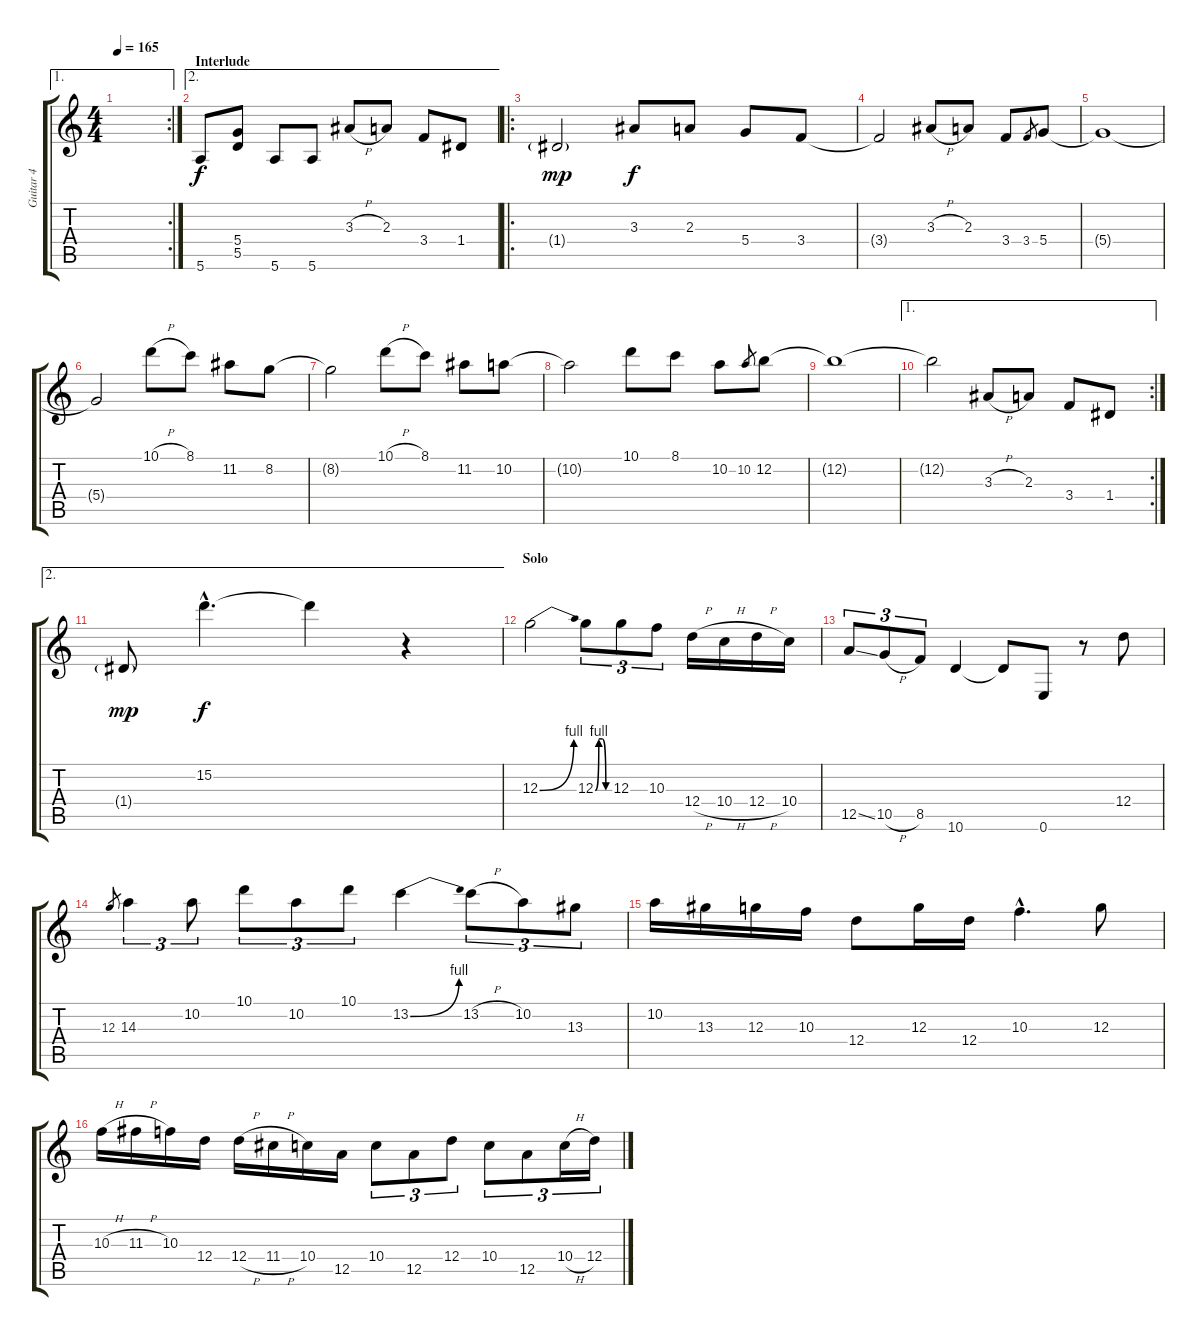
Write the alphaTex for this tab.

\track ("Guitar 4" "Guitar 4") {instrument distortionguitar}
\staff {score tabs}
\tuning (E4 B3 G3 D3 A2 E2) {hide}
\ae 1
\rc 2
\ts (4 4)
\tempo 165
\clef g2
\ks c
|
\ae 2
\section ("" "Interlude")
5.6.8 (5.4 5.5).8 5.6.8 5.6.8 3.3{h}.8 2.3.8 3.4.8 1.4.8 |
\ro
1.4{g}.2{dy mp} 3.3.8{dy f} 2.3.8 5.4.8 3.4.8 |
3.4{t}.2 3.3{h}.8 2.3.8 3.4.8 3.4.8{gr} 5.4.8 |
5.4{t}.1 |
5.4{t}.2 10.1{h}.8 8.1.8 11.2.8 8.2.8 |
8.2{t}.2 10.1{h}.8 8.1.8 11.2.8 10.2.8 |
10.2{t}.2 10.1.8 8.1.8 10.2.8 10.2.8{gr} 12.2.8 |
12.2{t}.1 |
\ae 1
\rc 2
12.2{t}.2 3.3{h}.8 2.3.8 3.4.8 1.4.8 |
\ae 2
1.4{g}.8{dy mp} 15.2{hac}.4{d dy f} 15.2{t}.4 r.4 |
\section ("" "Solo")
12.3{be (bend 0 0 60 4)}.2 12.3{be (custom 0 0 15 4 30 4 45 0 60 0)}.8{tu (3 2)} 12.3.8{tu (3 2)} 10.3.8{tu (3 2)} 12.4{h}.16 10.4{h}.16 12.4{h}.16 10.4.16 |
12.5{ss}.8{tu (3 2)} 10.5{h}.8{tu (3 2)} 8.5.8{tu (3 2)} 10.6.4 10.6{t}.8 0.6.8 r.8 12.4.8 |
12.3.8{gr} 14.3.4{tu (3 2)} 10.2.8{tu (3 2)} 10.1.8{tu (3 2)} 10.2.8{tu (3 2)} 10.1.8{tu (3 2)} 13.2{be (bend 0 0 60 4)}.4 13.2{h}.8{tu (3 2)} 10.2.8{tu (3 2)} 13.3.8{tu (3 2)} |
10.2.16 13.3.16 12.3.16 10.3.16 12.4.8 12.3.16 12.4.16 10.3{hac}.4{d} 12.3.8 |
10.3{h}.16 11.3{h}.16 10.3.16 12.4.16 12.4{h}.16 11.4{h}.16 10.4.16 12.5.16 10.4.8{tu (3 2)} 12.5.8{tu (3 2)} 12.4.8{tu (3 2)} 10.4.8{tu (3 2)} 12.5.8{tu (3 2)} 10.4{h}.16{tu (3 2)} 12.4.16{tu (3 2)}
